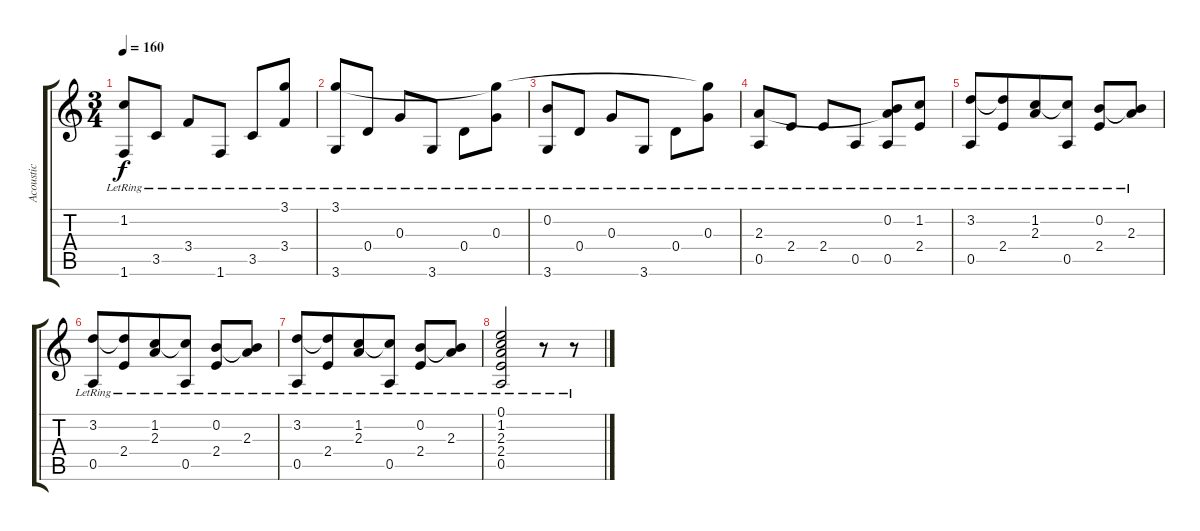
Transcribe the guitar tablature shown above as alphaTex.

\track ("Acoustic" "Acoustic") {instrument acousticguitarsteel}
\staff {score tabs}
\tuning (E4 B3 G3 D3 A2 E2) {hide}
\ts (3 4)
\tempo 160
\clef g2
\ks c
(1.2{lr} 1.6{lr}).8{dy f} 3.5{lr}.8 3.4{lr}.8{beam merge} 1.6{lr}.8 3.5{lr}.8 (3.1{t} 3.4{lr}).8 |
(3.1 3.6{lr}).8 0.4{lr}.8 0.3{lr}.8{beam merge} 3.6{lr}.8 0.4{lr}.8 (3.1{t} 0.3{lr}).8 |
(0.2{lr} 3.6{lr}).8 0.4{lr}.8 0.3{lr}.8{beam merge} 3.6{lr}.8 0.4{lr}.8 (3.1{t} 0.3{lr}).8 |
(2.3{lr} 0.5{lr}).8 2.4{lr}.8 2.4{lr}.8{beam merge} 0.5{lr}.8 (0.2 2.3{t} 0.5{lr}).8 (1.2 2.4{lr}).8 |
(3.2{lr} 0.5{lr}).8{beam merge} (3.2{t} 2.4{lr}).8{beam merge} (1.2{lr} 2.3{lr}).8{beam merge} (1.2{t} 0.5{lr}).8 (0.2{lr} 2.4{lr}).8{beam merge} (0.2{t} 2.3{lr}).8 |
(3.2{lr} 0.5{lr}).8{beam merge} (3.2{t} 2.4{lr}).8{beam merge} (1.2{lr} 2.3{lr}).8{beam merge} (1.2{t} 0.5{lr}).8 (0.2{lr} 2.4{lr}).8{beam merge} (0.2{t} 2.3{lr}).8 |
(3.2{lr} 0.5{lr}).8{beam merge} (3.2{t} 2.4{lr}).8{beam merge} (1.2{lr} 2.3{lr}).8{beam merge} (1.2{t} 0.5{lr}).8 (0.2{lr} 2.4{lr}).8{beam merge} (0.2{t} 2.3{lr}).8 |
(0.1{lr} 1.2{lr} 2.3{lr} 2.4{lr} 0.5{lr}).2 r.8{beam merge} r.8
